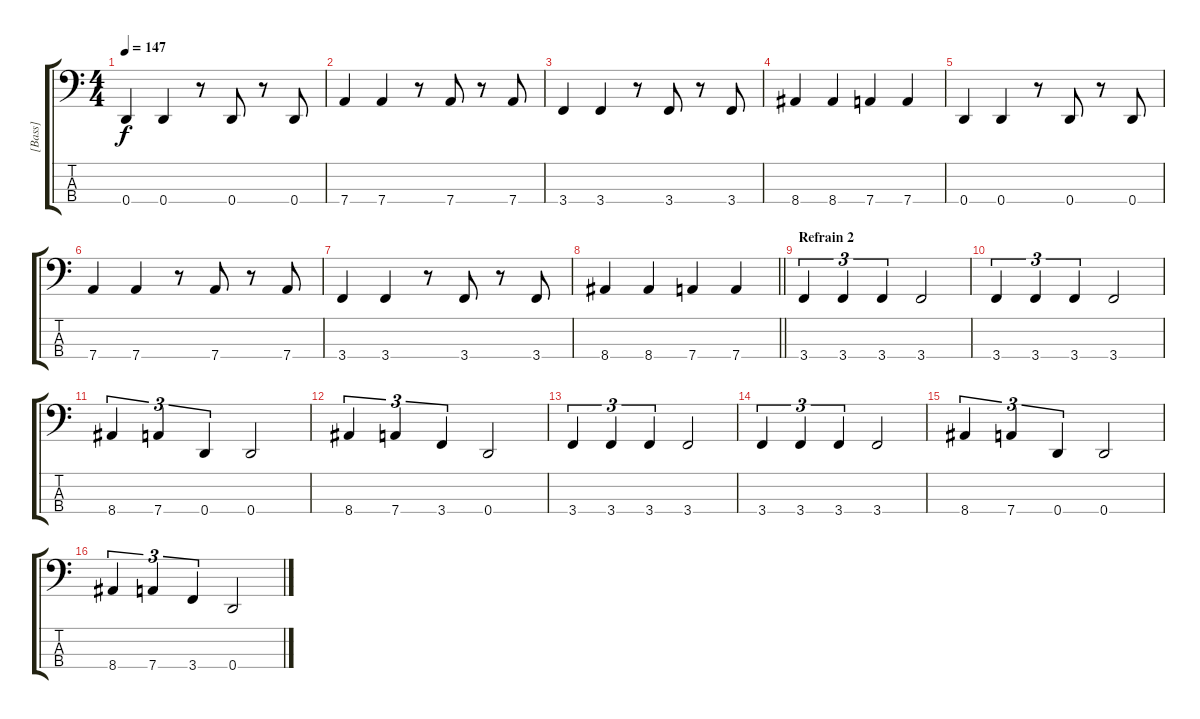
\track ("[Bass]" "[Bass]") {instrument electricbassfinger}
\staff {score tabs}
\tuning (G2 D2 A1 D1) {hide}
\ts (4 4)
\tempo 147
\clef f4
\ks c
0.4.4{dy f} 0.4.4 r.8 0.4.8 r.8 0.4.8 |
7.4.4 7.4.4 r.8 7.4.8 r.8 7.4.8 |
3.4.4 3.4.4 r.8 3.4.8 r.8 3.4.8 |
8.4.4 8.4.4 7.4.4 7.4.4 |
0.4.4 0.4.4 r.8 0.4.8 r.8 0.4.8 |
7.4.4 7.4.4 r.8 7.4.8 r.8 7.4.8 |
3.4.4 3.4.4 r.8 3.4.8 r.8 3.4.8 |
\barLineRight lightlight
8.4.4 8.4.4 7.4.4 7.4.4 |
\section ("" "Refrain 2")
3.4.4{tu (3 2)} 3.4.4{tu (3 2)} 3.4.4{tu (3 2)} 3.4.2 |
3.4.4{tu (3 2)} 3.4.4{tu (3 2)} 3.4.4{tu (3 2)} 3.4.2 |
8.4.4{tu (3 2)} 7.4.4{tu (3 2)} 0.4.4{tu (3 2)} 0.4.2 |
8.4.4{tu (3 2)} 7.4.4{tu (3 2)} 3.4.4{tu (3 2)} 0.4.2 |
3.4.4{tu (3 2)} 3.4.4{tu (3 2)} 3.4.4{tu (3 2)} 3.4.2 |
3.4.4{tu (3 2)} 3.4.4{tu (3 2)} 3.4.4{tu (3 2)} 3.4.2 |
8.4.4{tu (3 2)} 7.4.4{tu (3 2)} 0.4.4{tu (3 2)} 0.4.2 |
8.4.4{tu (3 2)} 7.4.4{tu (3 2)} 3.4.4{tu (3 2)} 0.4.2
